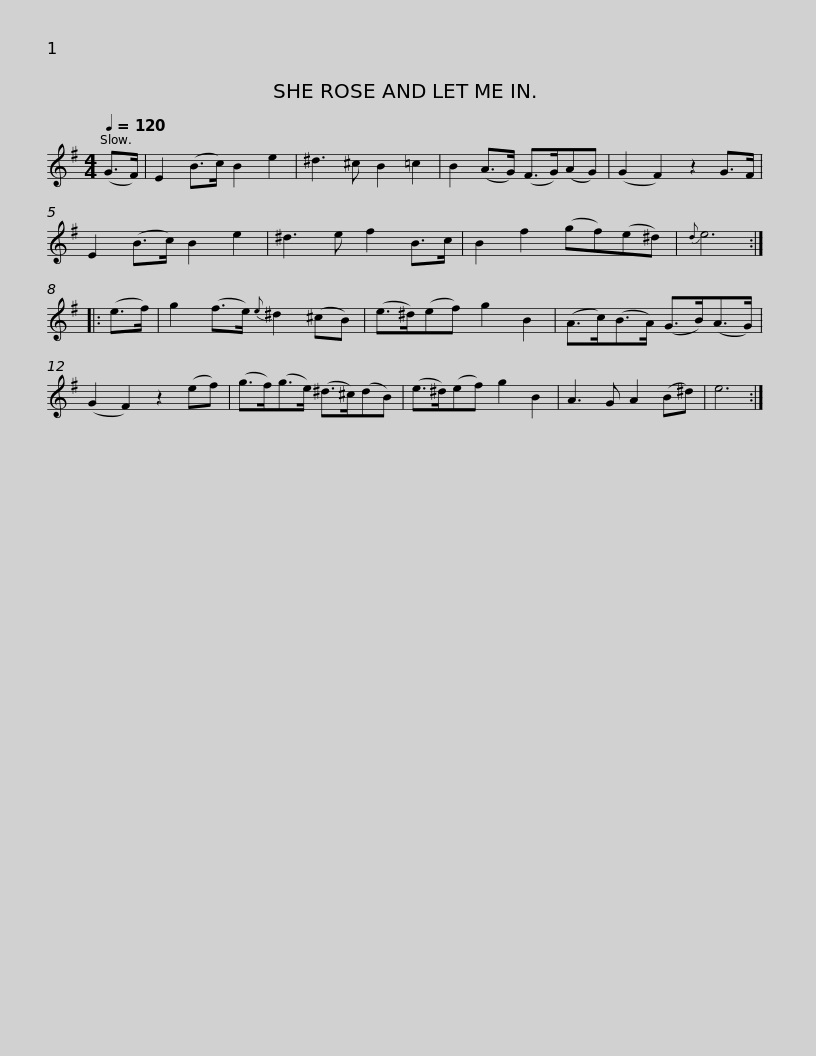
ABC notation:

X:1
L:1/8
Q:1/4=120
M:4/4
I:linebreak $
K:Emin
V:1 treble
V:1
 (G>F) | E2 (B>c) B2 e2 | ^d3 ^c B2 =c2 | B2 (A>G) (F>G)(AG) | (G2 F2) z2 G>F | %5
 E2 (B>c) B2 e2 | ^d3 e f2 B>c |$ B2 f2 (gf)(e^d) |{d} e6 :: (e>f) | %10
 g2 (f>e){e} ^d2 (^cB) | (e>^d)(ef) g2 B2 | (A>c)(B>A) (G>B)(A>G) | (G2 F2) z2 (ef) |$ (g>f)(g>e) (^d>^c)(dB) | %15
 (e>^d)(ef) g2 B2 | A3 G A2 (B^d) | e6 :| %18
